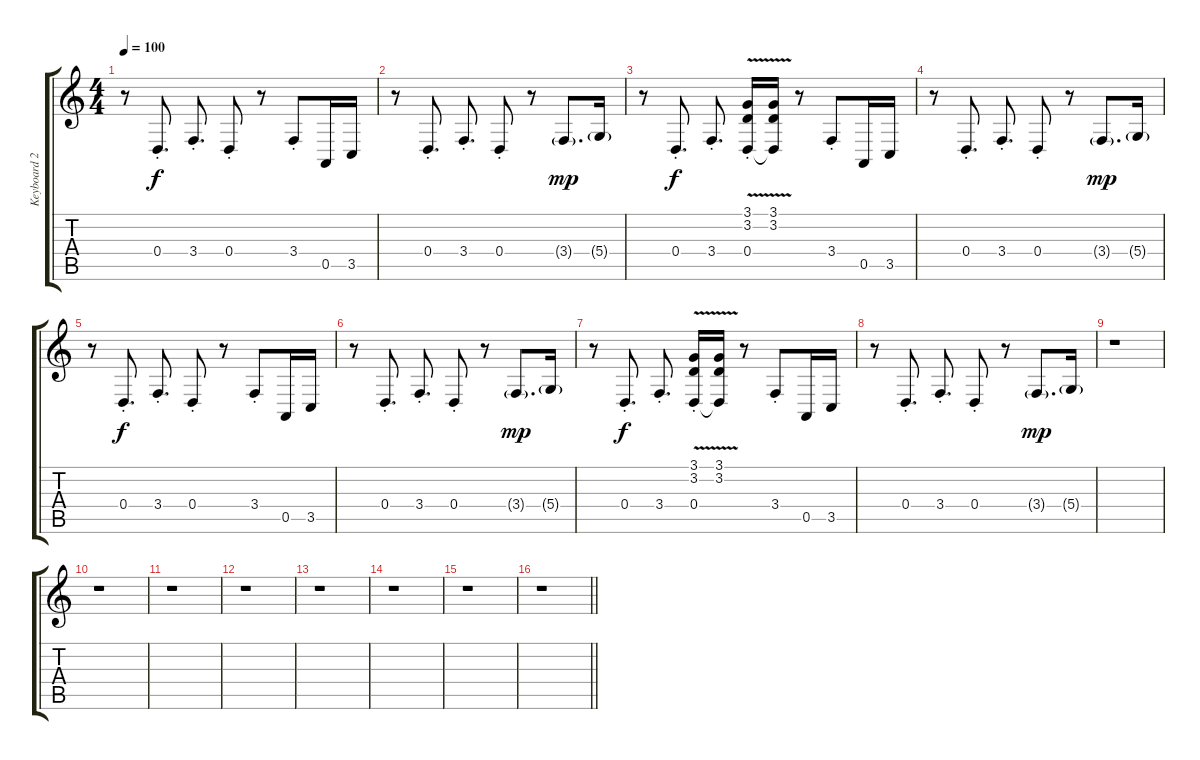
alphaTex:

\track ("Keyboard 2" "Keyboard 2") {instrument kalimba}
\staff {score tabs}
\tuning (E4 B3 G3 D3 A2 E2) {hide}
\ts (4 4)
\tempo 100
\clef g2
\ks c
r.8{dy mp} 0.4{st}.8{d dy f} 3.4{st}.8{d} 0.4{st}.8 r.8 3.4{st}.8 0.5.16 3.5.16 |
r.8 0.4{st}.8{d} 3.4{st}.8{d} 0.4{st}.8 r.8 3.4{g}.8{d dy mp} 5.4{g}.16 |
r.8 0.4{st}.8{d dy f} 3.4{st}.8{d} (3.1{v} 3.2{v} 0.4{st}).16 (3.1{v} 3.2{v} 0.4{t}).16 r.8 3.4{st}.8 0.5.16 3.5.16 |
r.8 0.4{st}.8{d} 3.4{st}.8{d} 0.4{st}.8 r.8 3.4{g}.8{d dy mp} 5.4{g}.16 |
r.8 0.4{st}.8{d dy f} 3.4{st}.8{d} 0.4{st}.8 r.8 3.4{st}.8 0.5.16 3.5.16 |
r.8 0.4{st}.8{d} 3.4{st}.8{d} 0.4{st}.8 r.8 3.4{g}.8{d dy mp} 5.4{g}.16 |
r.8 0.4{st}.8{d dy f} 3.4{st}.8{d} (3.1{v} 3.2{v} 0.4{st}).16 (3.1{v} 3.2{v} 0.4{t}).16 r.8 3.4{st}.8 0.5.16 3.5.16 |
r.8 0.4{st}.8{d} 3.4{st}.8{d} 0.4{st}.8 r.8 3.4{g}.8{d dy mp} 5.4{g}.16 |
r.1 |
r.1 |
r.1 |
r.1 |
r.1 |
r.1 |
r.1 |
\barLineRight lightlight
r.1
